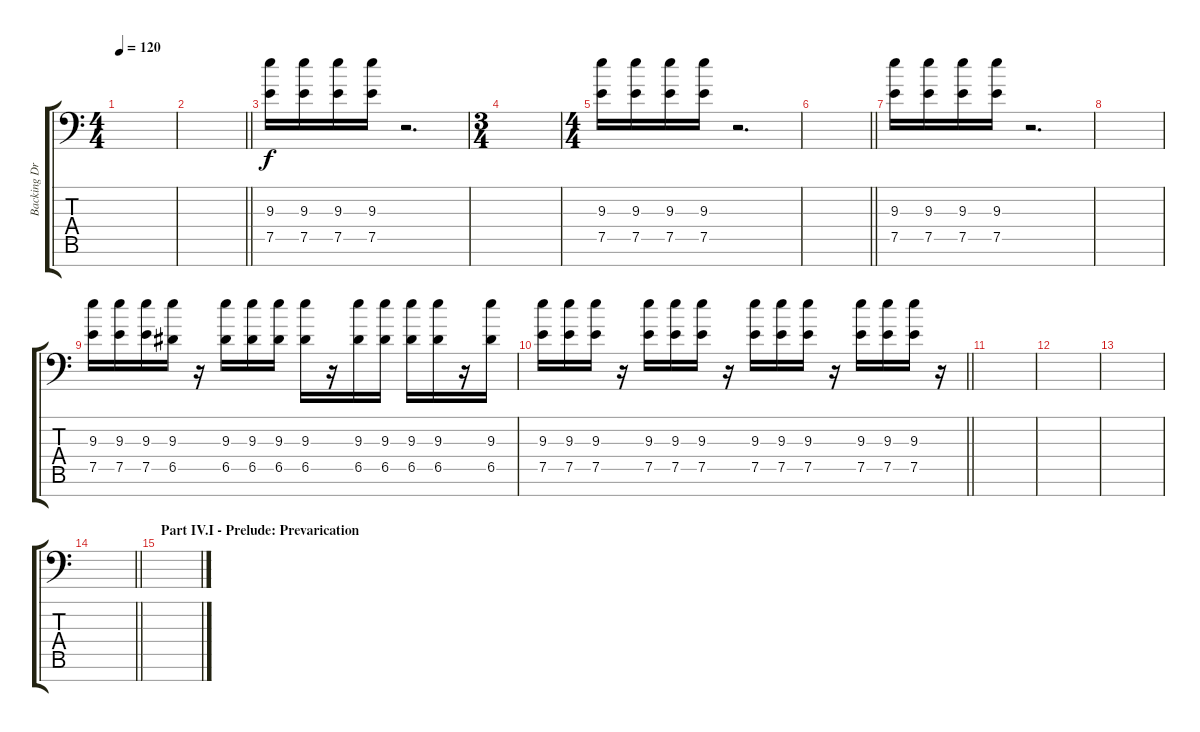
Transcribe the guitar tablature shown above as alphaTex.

\track ("Backing Dropped A" "Backing Dr") {instrument distortionguitar}
\staff {score tabs}
\tuning (E4 B3 G3 D3 A2 E2 A1) {hide}
\ts (4 4)
\tempo 120
\clef f4
\ks c
|
\barLineRight lightlight
|
(9.3 7.5).16 (9.3 7.5).16 (9.3 7.5).16 (9.3 7.5).16 r.2{d} |
\ts (3 4)
|
\ts (4 4)
(9.3 7.5).16 (9.3 7.5).16 (9.3 7.5).16 (9.3 7.5).16 r.2{d} |
\barLineRight lightlight
|
(9.3 7.5).16 (9.3 7.5).16 (9.3 7.5).16 (9.3 7.5).16 r.2{d} |
|
(9.3 7.5).16 (9.3 7.5).16 (9.3 7.5).16 (9.3 6.5).16 r.16 (9.3 6.5).16 (9.3 6.5).16 (9.3 6.5).16 (9.3 6.5).16 r.16 (9.3 6.5).16 (9.3 6.5).16 (9.3 6.5).16 (9.3 6.5).16 r.16 (9.3 6.5).16 |
\barLineRight lightlight
(9.3 7.5).16 (9.3 7.5).16 (9.3 7.5).16 r.16 (9.3 7.5).16 (9.3 7.5).16 (9.3 7.5).16 r.16 (9.3 7.5).16 (9.3 7.5).16 (9.3 7.5).16 r.16 (9.3 7.5).16 (9.3 7.5).16 (9.3 7.5).16 r.16 |
\section ("" "")
|
|
|
\barLineRight lightlight
|
\section ("" "Part IV.I - Prelude: Prevarication")
